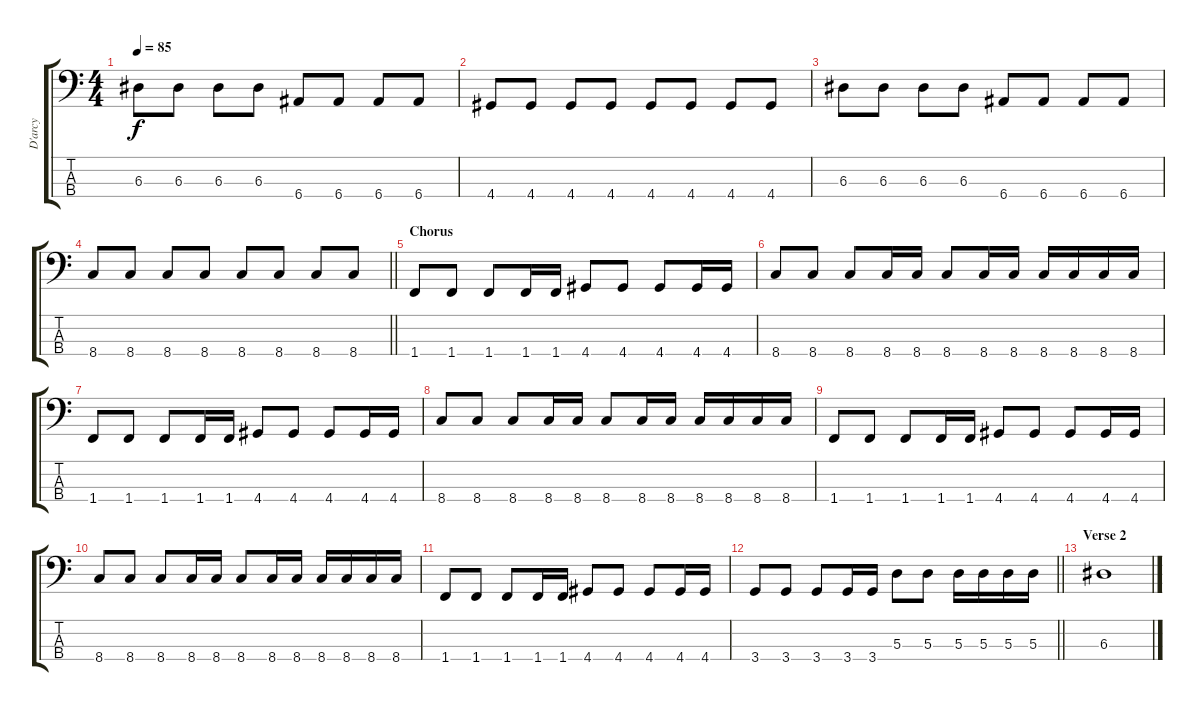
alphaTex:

\track ("D'arcy" "D'arcy") {instrument electricbasspick}
\staff {score tabs}
\tuning (G2 D2 A1 E1) {hide}
\ts (4 4)
\tempo 85
\clef f4
\ks c
6.3.8{dy f} 6.3.8 6.3.8 6.3.8 6.4.8 6.4.8 6.4.8 6.4.8 |
4.4.8 4.4.8 4.4.8 4.4.8 4.4.8 4.4.8 4.4.8 4.4.8 |
6.3.8 6.3.8 6.3.8 6.3.8 6.4.8 6.4.8 6.4.8 6.4.8 |
\barLineRight lightlight
8.4.8 8.4.8 8.4.8 8.4.8 8.4.8 8.4.8 8.4.8 8.4.8 |
\section ("" "Chorus")
1.4.8 1.4.8 1.4.8 1.4.16 1.4.16 4.4.8 4.4.8 4.4.8 4.4.16 4.4.16 |
8.4.8 8.4.8 8.4.8 8.4.16 8.4.16 8.4.8 8.4.16 8.4.16 8.4.16 8.4.16 8.4.16 8.4.16 |
1.4.8 1.4.8 1.4.8 1.4.16 1.4.16 4.4.8 4.4.8 4.4.8 4.4.16 4.4.16 |
8.4.8 8.4.8 8.4.8 8.4.16 8.4.16 8.4.8 8.4.16 8.4.16 8.4.16 8.4.16 8.4.16 8.4.16 |
1.4.8 1.4.8 1.4.8 1.4.16 1.4.16 4.4.8 4.4.8 4.4.8 4.4.16 4.4.16 |
8.4.8 8.4.8 8.4.8 8.4.16 8.4.16 8.4.8 8.4.16 8.4.16 8.4.16 8.4.16 8.4.16 8.4.16 |
1.4.8 1.4.8 1.4.8 1.4.16 1.4.16 4.4.8 4.4.8 4.4.8 4.4.16 4.4.16 |
\barLineRight lightlight
3.4.8 3.4.8 3.4.8 3.4.16 3.4.16 5.3.8 5.3.8 5.3.16 5.3.16 5.3.16 5.3.16 |
\section ("" "Verse 2")
6.3.1
